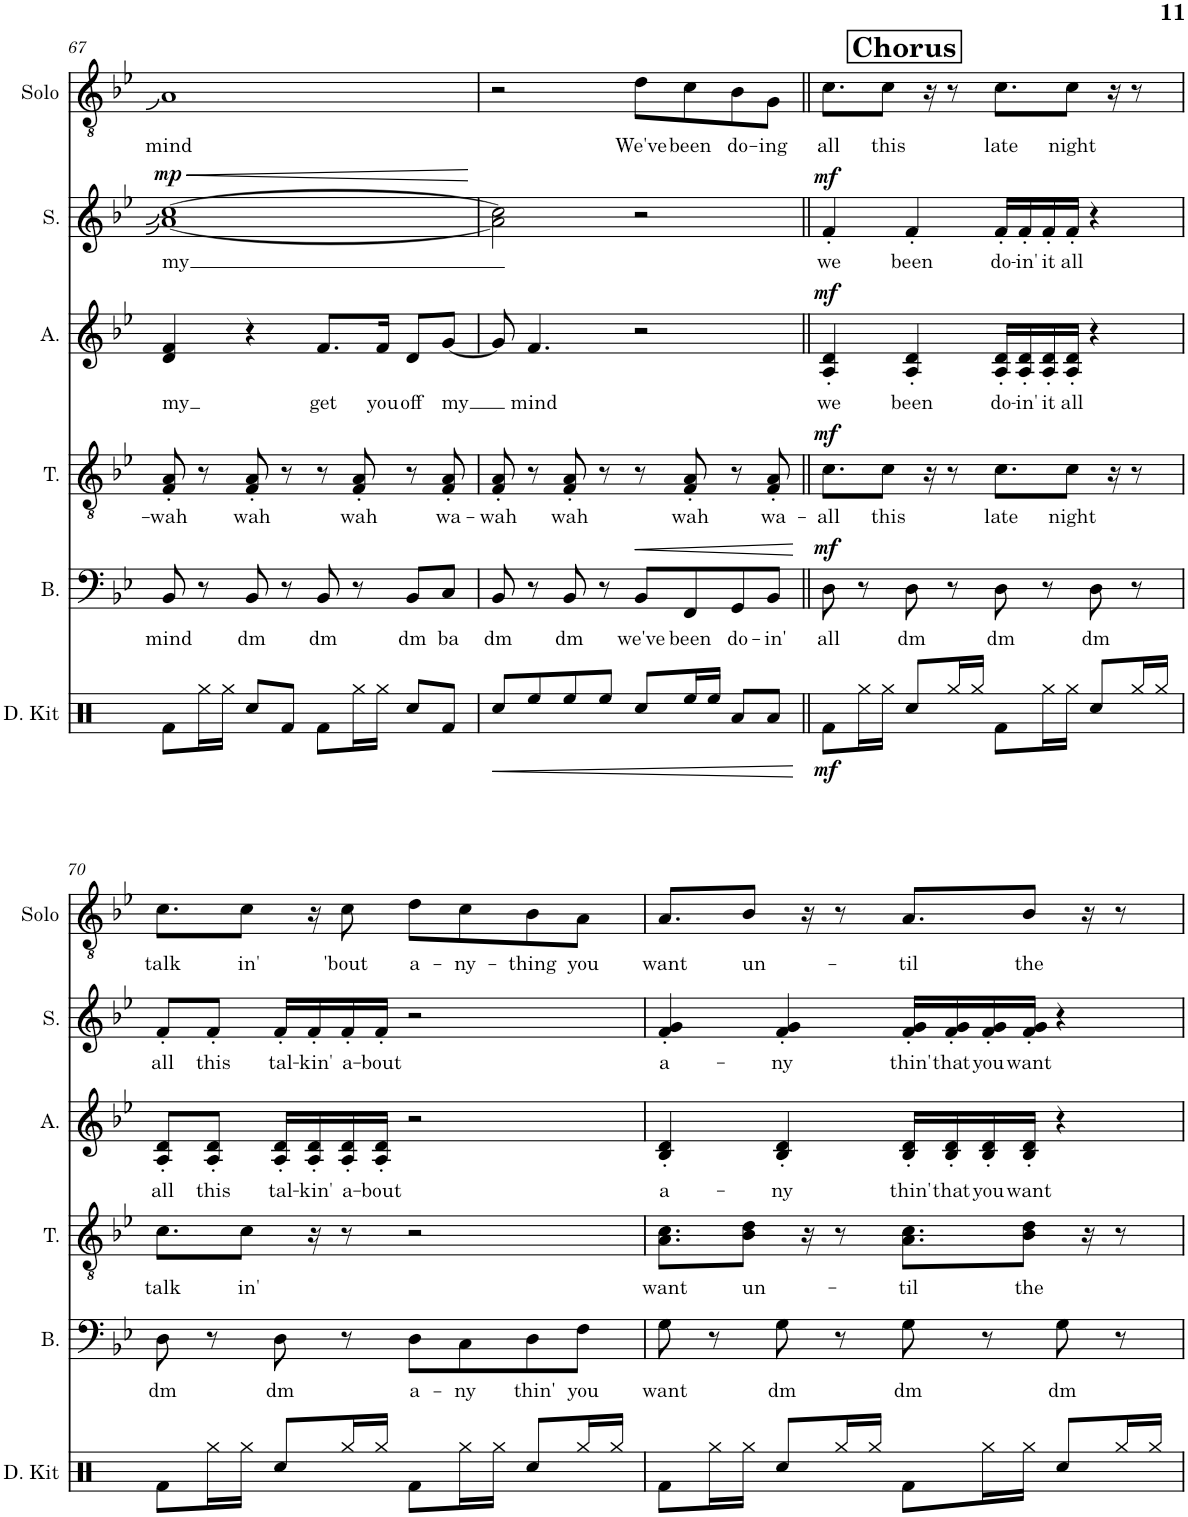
**kern	**dynam	**kern	**text	**dynam	**kern	**text	**dynam	**kern	**text	**dynam	**kern	**text	**dynam	**kern	**text
*part6	*part6	*part5	*part5	*part5	*part4	*part4	*part4	*part3	*part3	*part3	*part2	*part2	*part2	*part1	*part1
*staff6	*staff6	*staff5	*staff5	*staff5	*staff4	*staff4	*staff4	*staff3	*staff3	*staff3	*staff2	*staff2	*staff2	*staff1	*staff1
*I"Drum Kit	*	*I"Bass	*	*	*I"Tenor	*	*	*I"Alto	*	*	*I"Soprano	*	*	*I"Solo	*
*I'D. Kit	*	*I'B.	*	*	*I'T.	*	*	*I'A.	*	*	*I'S.	*	*	*I'Solo	*
!!LO:PB:g=z
*clefX	*	*clefF4	*	*	*clefGv2	*	*	*clefG2	*	*	*clefG2	*	*	*clefGv2	*
*k[]	*	*k[b-e-]	*	*	*k[b-e-]	*	*	*k[b-e-]	*	*	*k[b-e-]	*	*	*k[b-e-]	*
*M4/4	*	*M4/4	*	*	*M4/4	*	*	*M4/4	*	*	*M4/4	*	*	*M4/4	*
=67	=67	=67	=67	=67	=67	=67	=67	=67	=67	=67	=67	=67	=67	=67	=67
!	!	!	!LO:LY:b	!	!	!LO:LY:b	!	!	!LO:LY:b	!	!	!LO:LY:b	!LO:HP:b	!	!LO:LY:b
!	!	!	!	!	!	!	!	!	!	!	!	!	!LO:DY:n=1:a	!	!
8Rf\L	.	8BB-/	mind	.	8F/' 8A/'	-wah	.	4d/ 4f/	my	.	[1a [1cc	my	< mp	1A	mind
16Rgg\L	.	8r	.	.	8r	.	.	.	.	.	.	.	.	.	.
16Rgg\JJ	.	.	.	.	.	.	.	.	.	.	.	.	.	.	.
!	!	!	!LO:LY:b	!	!	!LO:LY:b	!	!	!	!	!	!	!	!	!
8Rcc/L	.	8BB-/	dm	.	8F/' 8A/'	wah	.	4r	.	.	.	.	.	.	.
8Rf/J	.	8r	.	.	8r	.	.	.	.	.	.	.	.	.	.
!	!	!	!LO:LY:b	!	!	!	!	!	!LO:LY:b	!	!	!	!	!	!
8Rf\L	.	8BB-/	dm	.	8r	.	.	8.f/L	get	.	.	.	.	.	.
!	!	!	!	!	!	!LO:LY:b	!	!	!	!	!	!	!	!	!
16Rgg\L	.	8r	.	.	8F/' 8A/'	wah	.	.	.	.	.	.	.	.	.
!	!	!	!	!	!	!	!	!	!LO:LY:b	!	!	!	!	!	!
16Rgg\JJ	.	.	.	.	.	.	.	16f/Jk	you	.	.	.	.	.	.
!	!	!	!LO:LY:b	!	!	!	!	!	!LO:LY:b	!	!	!	!	!	!
8Rcc/L	.	8BB-/L	dm	.	8r	.	.	8d/L	off	.	.	.	.	.	.
!	!	!	!LO:LY:b	!	!	!LO:LY:b	!	!	!LO:LY:b	!	!	!	!	!	!
8Rf/J	.	8C/J	ba	.	8F/' 8A/'	wa-	.	[8g/J	my	.	.	.	.	.	.
.	.	.	.	.	.	.	.	.	.	.	.	.	[	.	.
=68	=68	=68	=68	=68	=68	=68	=68	=68	=68	=68	=68	=68	=68	=68	=68
!	!LO:HP:b	!	!LO:LY:b	!	!	!LO:LY:b	!	!	!	!	!	!	!	!	!
8Rcc/L	<	8BB-/	dm	.	8F/' 8A/'	-wah	.	8g/]	.	.	2a\] 2cc\]	.	.	2r	.
!	!	!	!	!	!	!	!	!	!LO:LY:b	!	!	!	!	!	!
8Ree/	.	8r	.	.	8r	.	.	4.f/	mind	.	.	.	.	.	.
!	!	!	!LO:LY:b	!	!	!LO:LY:b	!	!	!	!	!	!	!	!	!
8Ree/	.	8BB-/	dm	.	8F/' 8A/'	wah	.	.	.	.	.	.	.	.	.
8Ree/J	.	8r	.	.	8r	.	.	.	.	.	.	.	.	.	.
!	!	!	!LO:LY:b	!LO:HP:b	!	!	!	!	!	!	!	!	!	!	!LO:LY:b
8Rcc/L	.	8BB-/L	we've	<	8r	.	.	2r	.	.	2r	.	.	8d\L	We've
!	!	!	!LO:LY:b	!	!	!LO:LY:b	!	!	!	!	!	!	!	!	!LO:LY:b
16Ree/L	.	8FF/	been	.	8F/' 8A/'	wah	.	.	.	.	.	.	.	8c\	been
16Ree/JJ	.	.	.	.	.	.	.	.	.	.	.	.	.	.	.
!	!	!	!LO:LY:b	!	!	!	!	!	!	!	!	!	!	!	!LO:LY:b
8Ra/L	.	8GG/	do-	.	8r	.	.	.	.	.	.	.	.	8B-\	do-
!	!	!	!LO:LY:b	!	!	!LO:LY:b	!	!	!	!	!	!	!	!	!LO:LY:b
8Ra/J	.	8BB-/J	-in'	.	8F/' 8A/'	wa-	.	.	.	.	.	.	.	8G\J	-ing
.	[	.	.	[	.	.	.	.	.	.	.	.	.	.	.
!!LO:REH:place=s1:a:B:cj:fs=14:t=Chorus:qo=1
=69||	=69||	=69||	=69||	=69||	=69||	=69||	=69||	=69||	=69||	=69||	=69||	=69||	=69||	=69||	=69||
!	!LO:DY:b	!	!LO:LY:b	!LO:DY:a	!	!LO:LY:b	!LO:DY:a	!	!LO:LY:b	!LO:DY:a	!	!LO:LY:b	!LO:DY:a	!	!LO:LY:b
8Rf\L	mf	8D\	all	mf	8.c\L	all	mf	4A/' 4d/'	we	mf	4f'/	we	mf	8.c\L	all
16Rgg\L	.	8r	.	.	.	.	.	.	.	.	.	.	.	.	.
!	!	!	!	!	!	!LO:LY:b	!	!	!	!	!	!	!	!	!LO:LY:b
16Rgg\JJ	.	.	.	.	8c\J	this	.	.	.	.	.	.	.	8c\J	this
!	!	!	!LO:LY:b	!	!	!	!	!	!LO:LY:b	!	!	!LO:LY:b	!	!	!
8Rcc/L	.	8D\	dm	.	.	.	.	4A/' 4d/'	been	.	4f'/	been	.	.	.
.	.	.	.	.	16r	.	.	.	.	.	.	.	.	16r	.
16Rgg/L	.	8r	.	.	8r	.	.	.	.	.	.	.	.	8r	.
16Rgg/JJ	.	.	.	.	.	.	.	.	.	.	.	.	.	.	.
!	!	!	!LO:LY:b	!	!	!LO:LY:b	!	!	!LO:LY:b	!	!	!LO:LY:b	!	!	!LO:LY:b
8Rf\L	.	8D\	dm	.	8.c\L	late	.	16A/' 16d/'LL	do-	.	16f'/LL	do-	.	8.c\L	late
!	!	!	!	!	!	!	!	!	!LO:LY:b	!	!	!LO:LY:b	!	!	!
.	.	.	.	.	.	.	.	16A/' 16d/'	-in'	.	16f'/	-in'	.	.	.
!	!	!	!	!	!	!	!	!	!LO:LY:b	!	!	!LO:LY:b	!	!	!
16Rgg\L	.	8r	.	.	.	.	.	16A/' 16d/'	it	.	16f'/	it	.	.	.
!	!	!	!	!	!	!LO:LY:b	!	!	!LO:LY:b	!	!	!LO:LY:b	!	!	!LO:LY:b
16Rgg\JJ	.	.	.	.	8c\J	night	.	16A/' 16d/'JJ	all	.	16f'/JJ	all	.	8c\J	night
!	!	!	!LO:LY:b	!	!	!	!	!	!	!	!	!	!	!	!
8Rcc/L	.	8D\	dm	.	.	.	.	4r	.	.	4r	.	.	.	.
.	.	.	.	.	16r	.	.	.	.	.	.	.	.	16r	.
16Rgg/L	.	8r	.	.	8r	.	.	.	.	.	.	.	.	8r	.
16Rgg/JJ	.	.	.	.	.	.	.	.	.	.	.	.	.	.	.
!!LO:LB:g=z
=70	=70	=70	=70	=70	=70	=70	=70	=70	=70	=70	=70	=70	=70	=70	=70
!	!	!	!LO:LY:b	!	!	!LO:LY:b	!	!	!LO:LY:b	!	!	!LO:LY:b	!	!	!LO:LY:b
8Rf\L	.	8D\	dm	.	8.c\L	talk	.	8A/' 8d/'L	all	.	8f'/L	all	.	8.c\L	talk
!	!	!	!	!	!	!	!	!	!LO:LY:b	!	!	!LO:LY:b	!	!	!
16Rgg\L	.	8r	.	.	.	.	.	8A/' 8d/'J	this	.	8f'/J	this	.	.	.
!	!	!	!	!	!	!LO:LY:b	!	!	!	!	!	!	!	!	!LO:LY:b
16Rgg\JJ	.	.	.	.	8c\J	-in'	.	.	.	.	.	.	.	8c\J	-in'
!	!	!	!LO:LY:b	!	!	!	!	!	!LO:LY:b	!	!	!LO:LY:b	!	!	!
8Rcc/L	.	8D\	dm	.	.	.	.	16A/' 16d/'LL	tal-	.	16f'/LL	tal-	.	.	.
!	!	!	!	!	!	!	!	!	!LO:LY:b	!	!	!LO:LY:b	!	!	!
.	.	.	.	.	16r	.	.	16A/' 16d/'	-kin'	.	16f'/	-kin'	.	16r	.
!	!	!	!	!	!	!	!	!	!LO:LY:b	!	!	!LO:LY:b	!	!	!LO:LY:b
16Rgg/L	.	8r	.	.	8r	.	.	16A/' 16d/'	a-	.	16f'/	a-	.	8c\	'bout
!	!	!	!	!	!	!	!	!	!LO:LY:b	!	!	!LO:LY:b	!	!	!
16Rgg/JJ	.	.	.	.	.	.	.	16A/' 16d/'JJ	-bout	.	16f'/JJ	-bout	.	.	.
!	!	!	!LO:LY:b	!	!	!	!	!	!	!	!	!	!	!	!LO:LY:b
8Rf\L	.	8D\L	a-	.	2r	.	.	2r	.	.	2r	.	.	8d\L	a-
!	!	!	!LO:LY:b	!	!	!	!	!	!	!	!	!	!	!	!LO:LY:b
16Rgg\L	.	8C\	-ny	.	.	.	.	.	.	.	.	.	.	8c\	-ny-
16Rgg\JJ	.	.	.	.	.	.	.	.	.	.	.	.	.	.	.
!	!	!	!LO:LY:b	!	!	!	!	!	!	!	!	!	!	!	!LO:LY:b
8Rcc/L	.	8D\	thin'	.	.	.	.	.	.	.	.	.	.	8B-\	-thing
!	!	!	!LO:LY:b	!	!	!	!	!	!	!	!	!	!	!	!LO:LY:b
16Rgg/L	.	8F\J	you	.	.	.	.	.	.	.	.	.	.	8A\J	you
16Rgg/JJ	.	.	.	.	.	.	.	.	.	.	.	.	.	.	.
=71	=71	=71	=71	=71	=71	=71	=71	=71	=71	=71	=71	=71	=71	=71	=71
!	!	!	!LO:LY:b	!	!	!LO:LY:b	!	!	!LO:LY:b	!	!	!LO:LY:b	!	!	!LO:LY:b
8Rf\L	.	8G\	want	.	8.A\ 8.c\L	want	.	4B-/' 4d/'	a-	.	4f/' 4g/'	a-	.	8.A/L	want
16Rgg\L	.	8r	.	.	.	.	.	.	.	.	.	.	.	.	.
!	!	!	!	!	!	!LO:LY:b	!	!	!	!	!	!	!	!	!LO:LY:b
16Rgg\JJ	.	.	.	.	8B-\ 8d\J	un-	.	.	.	.	.	.	.	8B-/J	un-
!	!	!	!LO:LY:b	!	!	!	!	!	!LO:LY:b	!	!	!LO:LY:b	!	!	!
8Rcc/L	.	8G\	dm	.	.	.	.	4B-/' 4d/'	-ny	.	4f/' 4g/'	-ny	.	.	.
.	.	.	.	.	16r	.	.	.	.	.	.	.	.	16r	.
16Rgg/L	.	8r	.	.	8r	.	.	.	.	.	.	.	.	8r	.
16Rgg/JJ	.	.	.	.	.	.	.	.	.	.	.	.	.	.	.
!	!	!	!LO:LY:b	!	!	!LO:LY:b	!	!	!LO:LY:b	!	!	!LO:LY:b	!	!	!LO:LY:b
8Rf\L	.	8G\	dm	.	8.A\ 8.c\L	-til	.	16B-/' 16d/'LL	thin'	.	16f/' 16g/'LL	thin'	.	8.A/L	-til
!	!	!	!	!	!	!	!	!	!LO:LY:b	!	!	!LO:LY:b	!	!	!
.	.	.	.	.	.	.	.	16B-/' 16d/'	that	.	16f/' 16g/'	that	.	.	.
!	!	!	!	!	!	!	!	!	!LO:LY:b	!	!	!LO:LY:b	!	!	!
16Rgg\L	.	8r	.	.	.	.	.	16B-/' 16d/'	you	.	16f/' 16g/'	you	.	.	.
!	!	!	!	!	!	!LO:LY:b	!	!	!LO:LY:b	!	!	!LO:LY:b	!	!	!LO:LY:b
16Rgg\JJ	.	.	.	.	8B-\ 8d\J	the	.	16B-/' 16d/'JJ	want	.	16f/' 16g/'JJ	want	.	8B-/J	the
!	!	!	!LO:LY:b	!	!	!	!	!	!	!	!	!	!	!	!
8Rcc/L	.	8G\	dm	.	.	.	.	4r	.	.	4r	.	.	.	.
.	.	.	.	.	16r	.	.	.	.	.	.	.	.	16r	.
16Rgg/L	.	8r	.	.	8r	.	.	.	.	.	.	.	.	8r	.
16Rgg/JJ	.	.	.	.	.	.	.	.	.	.	.	.	.	.	.
=	=	=	=	=	=	=	=	=	=	=	=	=	=	=	=
*-	*-	*-	*-	*-	*-	*-	*-	*-	*-	*-	*-	*-	*-	*-	*-
